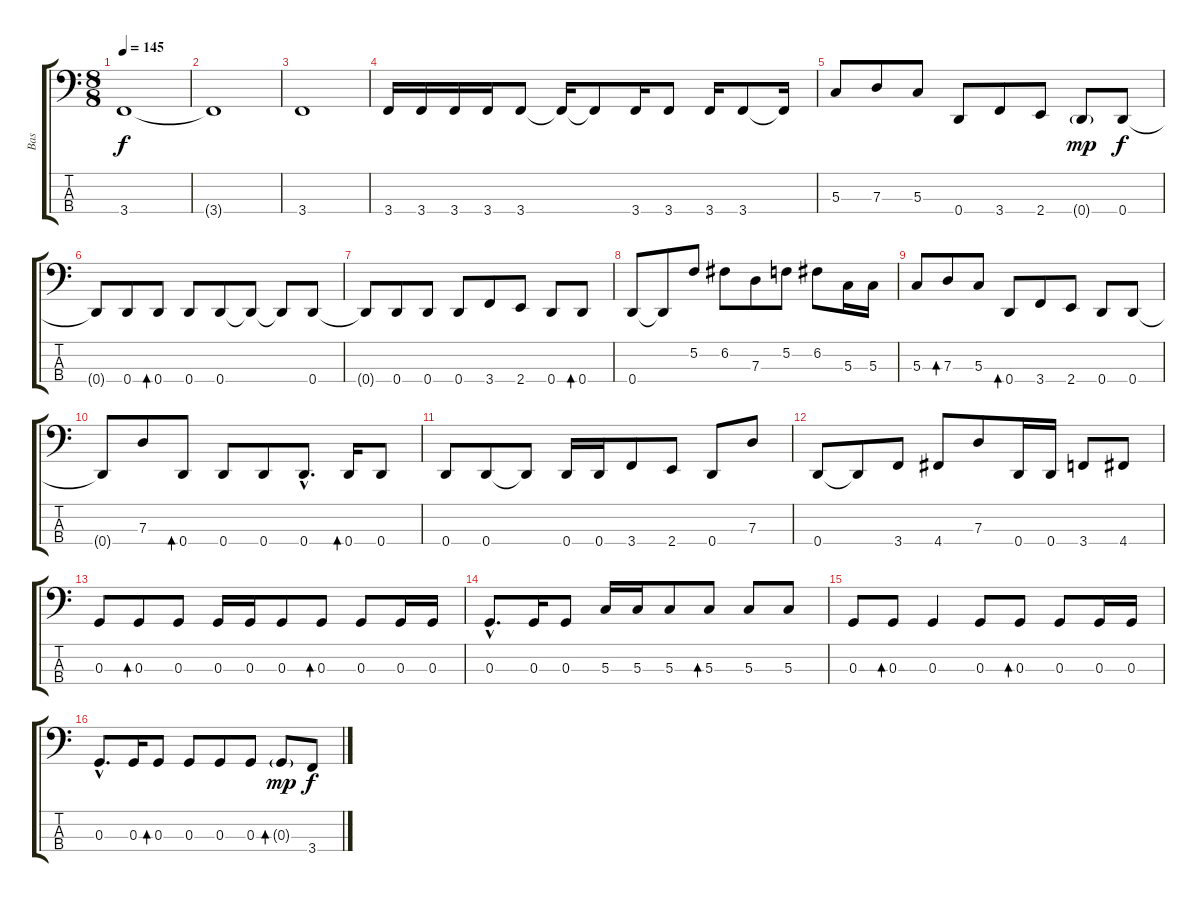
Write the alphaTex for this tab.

\track ("Bas" "Bas") {instrument electricbasspick}
\staff {score tabs}
\tuning (F2 C2 G1 D1) {hide}
\ts (8 8)
\tempo 145
\clef f4
\ks c
3.4.1{dy f} |
3.4{t}.1 |
3.4.1 |
3.4.16 3.4.16 3.4.16 3.4.16 3.4.8 3.4{t}.16 3.4{t}.8 3.4.16 3.4.8 3.4.16 3.4.8 3.4{t}.16 |
5.3.8 7.3.8 5.3.8 0.4.8 3.4.8 2.4.8 0.4{g}.8{dy mp} 0.4.8{dy f} |
0.4{t}.8 0.4.8 0.4.8{bd 240} 0.4.8 0.4.8 0.4{t}.8 0.4{t}.8 0.4.8 |
0.4{t}.8 0.4.8 0.4.8 0.4.8 3.4.8 2.4.8 0.4.8 0.4.8{bd 240} |
0.4.8 0.4{t}.8 5.2.8 6.2.8 7.3.8 5.2.8 6.2.8 5.3.16 5.3.16 |
5.3.8 7.3.8{bd 240} 5.3.8 0.4.8{bd 240} 3.4.8 2.4.8 0.4.8 0.4.8 |
0.4{t}.8 7.3.8 0.4.8{bd 240} 0.4.8 0.4.8 0.4{hac}.8{d} 0.4.16{bd 240} 0.4.8 |
0.4.8 0.4.8 0.4{t}.8 0.4.16 0.4.16 3.4.8 2.4.8 0.4.8 7.3.8 |
0.4.8 0.4{t}.8 3.4.8 4.4.8 7.3.8 0.4.16 0.4.16 3.4.8 4.4.8 |
0.3.8 0.3.8{bd 240} 0.3.8 0.3.16 0.3.16 0.3.8 0.3.8{bd 240} 0.3.8 0.3.16 0.3.16 |
0.3{hac}.8{d} 0.3.16 0.3.8 5.3.16 5.3.16 5.3.8 5.3.8{bd 240} 5.3.8 5.3.8 |
0.3.8 0.3.8{bd 240} 0.3.4 0.3.8 0.3.8{bd 240} 0.3.8 0.3.16 0.3.16 |
0.3{hac}.8{d} 0.3.16 0.3.8{bd 240} 0.3.8 0.3.8 0.3.8 0.3{g}.8{bd 240 dy mp} 3.4.8{dy f}
